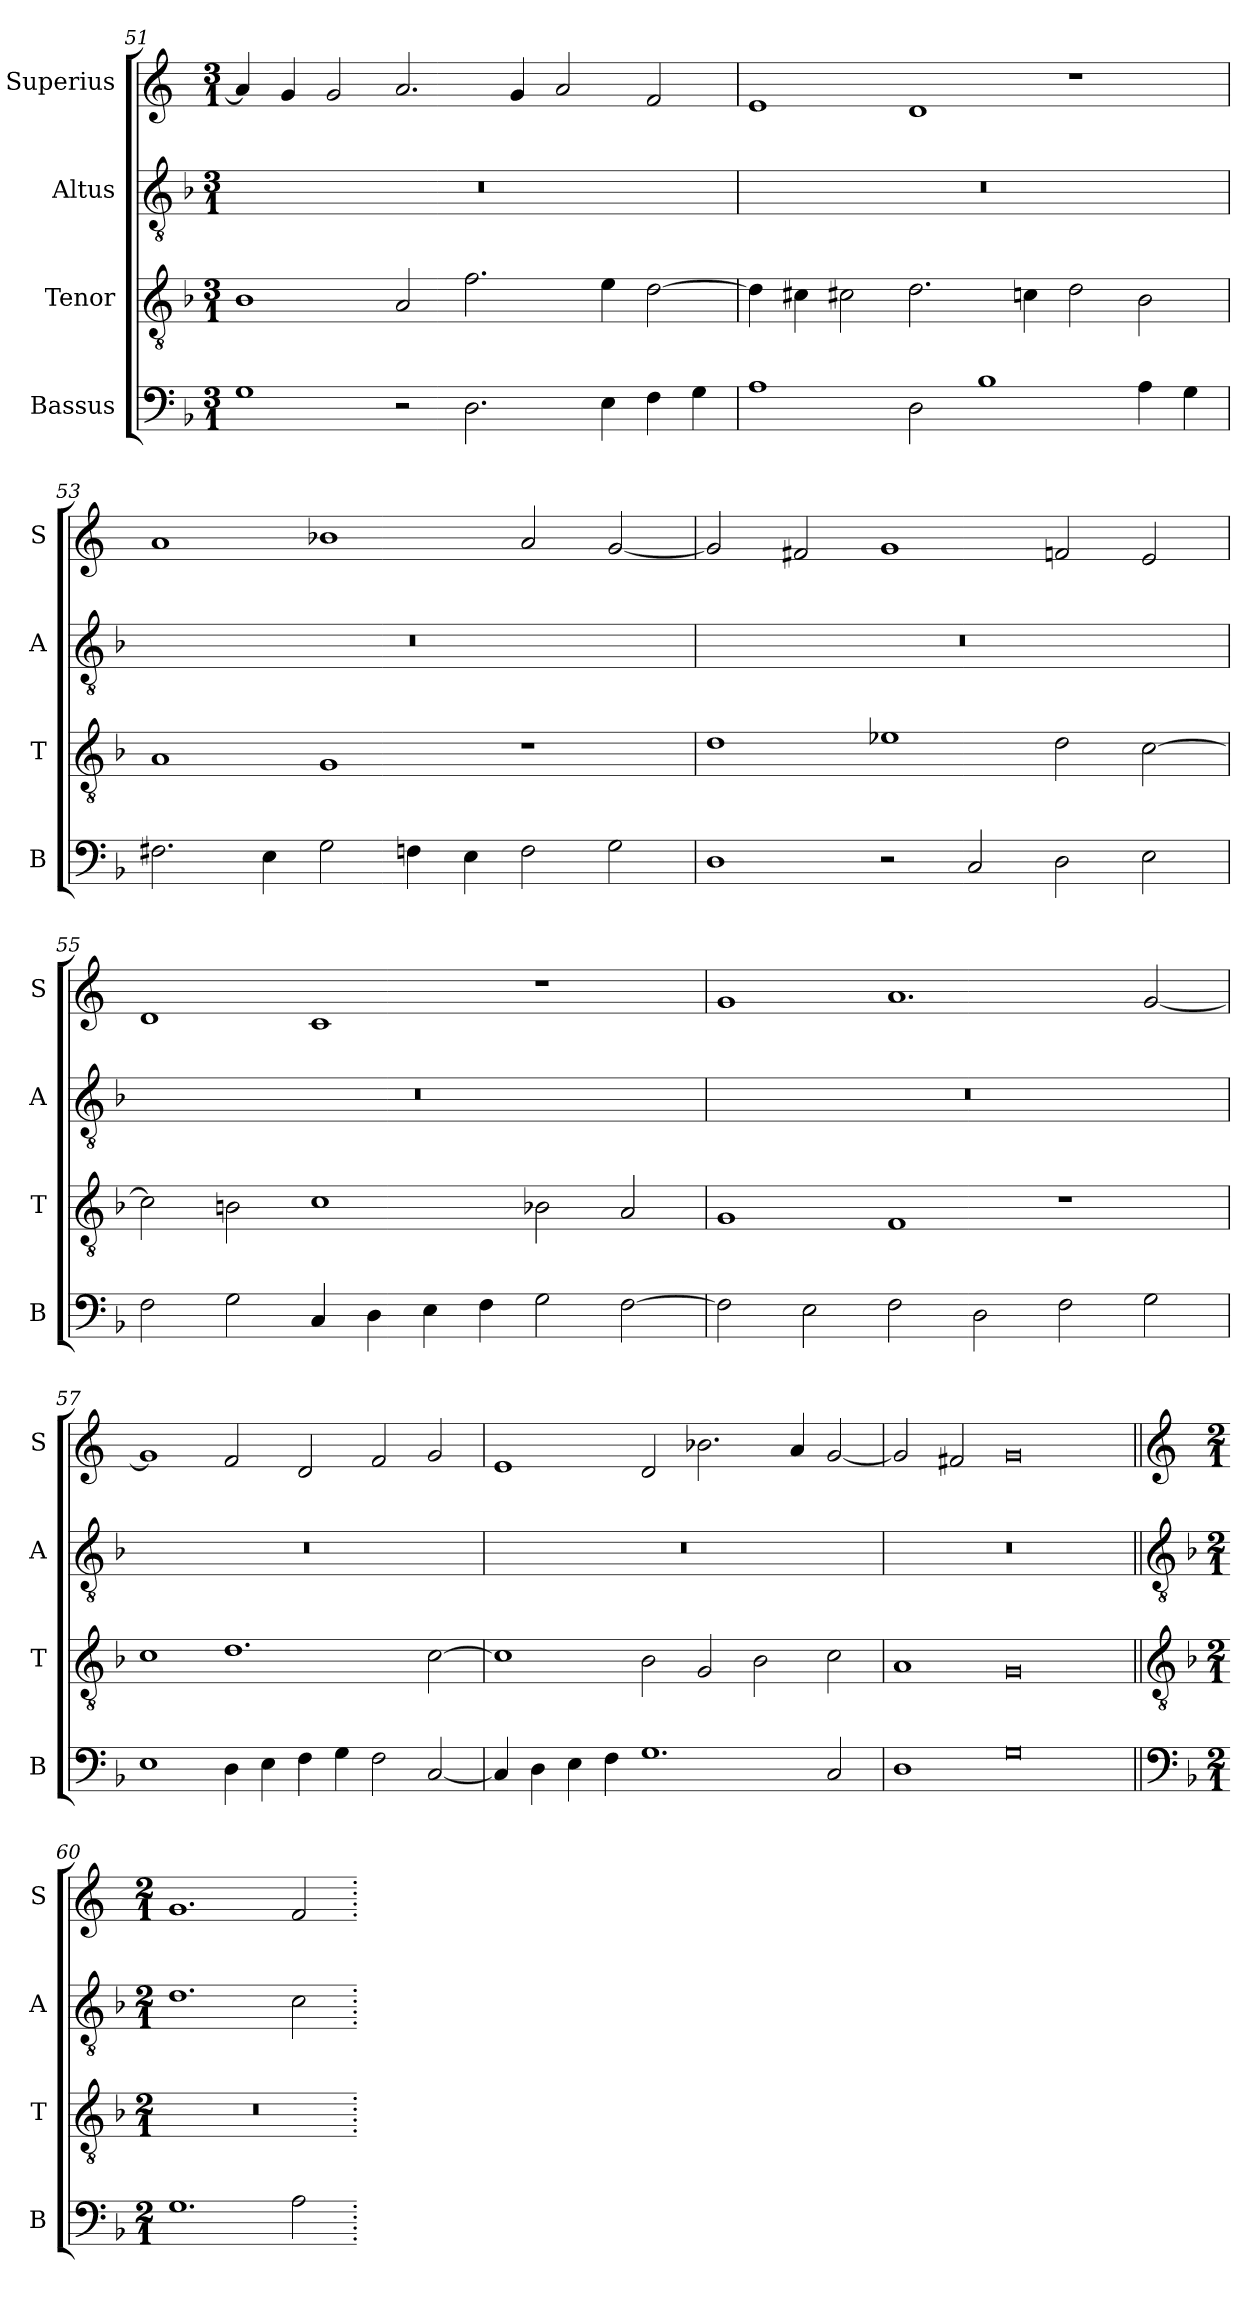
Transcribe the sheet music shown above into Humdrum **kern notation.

**kern	**kern	**kern	**kern
*part4	*part3	*part2	*part1
*staff4	*staff3	*staff2	*staff1
*I"Bassus	*I"Tenor	*I"Altus	*I"Superius
*I'B	*I'T	*I'A	*I'S
*clefF4	*clefGv2	*clefGv2	*clefG2
*k[b-]	*k[b-]	*k[b-]	*k[]
*M3/1	*M3/1	*M3/1	*M3/1
=51	=51	=51	=51
1G	1B-	0.r	4a/]
.	.	.	4g/
.	.	.	2g/
2r	2A/	.	2.a/
2.D\	2.f\	.	.
.	.	.	4g/
.	.	.	2a/
4E\	4e\	.	.
4F\	[2d\	.	2f/
4G\	.	.	.
=52	=52	=52	=52
1A	4d\]	0.r	1e
.	4c#X\	.	.
.	2c#X\	.	.
2D\	2.d\	.	1d
1B-	.	.	.
.	4cn\	.	.
.	2d\	.	1r
4A\	2B-\	.	.
4G\	.	.	.
=53	=53	=53	=53
2.F#X\	1A	0.r	1a
4E\	.	.	.
2G\	1G	.	1b-X
4Fn\	.	.	.
4E\	.	.	.
2F\	1r	.	2a/
2G\	.	.	[2g/
=54	=54	=54	=54
1D	1d	0.r	2g/]
.	.	.	2f#X/
2r	1e-X	.	1g
2C/	.	.	.
2D\	2d\	.	2fn/
2E\	[2c\	.	2e/
=55	=55	=55	=55
2F\	2c\]	0.r	1d
2G\	2Bn\	.	.
4C/	1c	.	1c
4D\	.	.	.
4E\	.	.	.
4F\	.	.	.
2G\	2B-X\	.	1r
[2F\	2A/	.	.
=56	=56	=56	=56
2F\]	1G	0.r	1g
2E\	.	.	.
2F\	1F	.	1.a
2D\	.	.	.
2F\	1r	.	.
2G\	.	.	[2g/
=57	=57	=57	=57
1E	1c	0.r	1g]
4D\	1.d	.	2f/
4E\	.	.	.
4F\	.	.	2d/
4G\	.	.	.
2F\	.	.	2f/
[2C/	[2c\	.	2g/
=58	=58	=58	=58
4C/]	1c]	0.r	1e
4D\	.	.	.
4E\	.	.	.
4F\	.	.	.
1.G	2B-\	.	2d/
.	2G/	.	2.b-X\
.	2B-\	.	.
.	.	.	4a/
2C/	2c\	.	[2g/
=59	=59	=59	=59
1D	1A	0.r	2g/]
.	.	.	2f#X/
0G	0G	.	0g
!!LO:LB:g=z
=60||	=60||	=60||	=60||
*clefF4	*clefGv2	*clefGv2	*clefG2
*k[b-]	*k[b-]	*k[b-]	*k[]
*M2/1	*M2/1	*M2/1	*M2/1
1.G	0r	1.d	1.g
2A\	.	2c\	2f/
=.	=.	=.	=.
*-	*-	*-	*-
